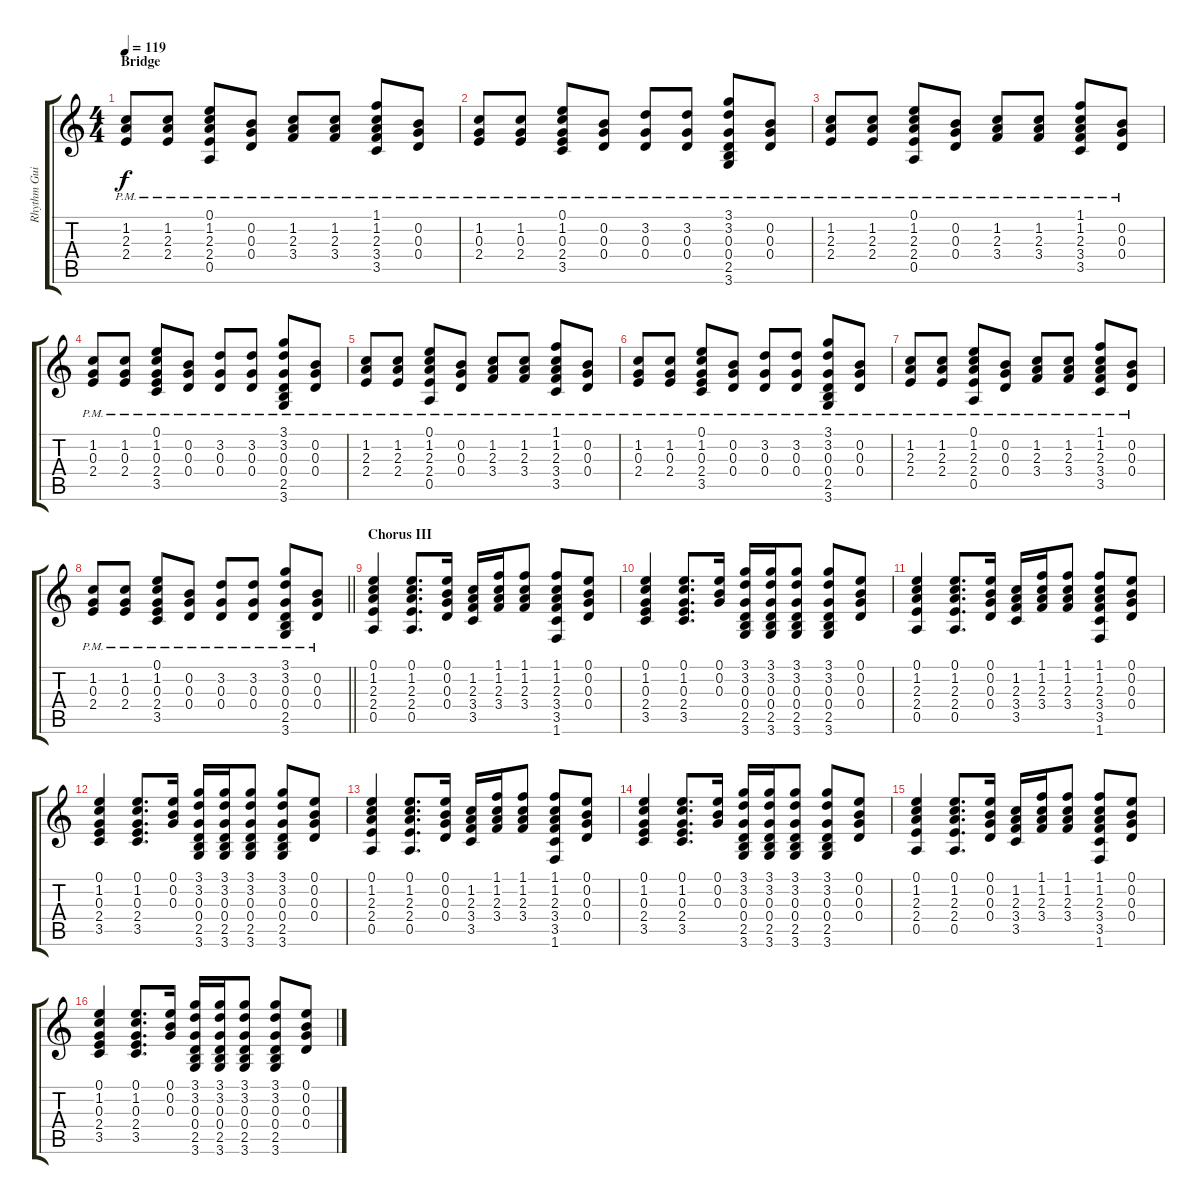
\track ("Rhythm Guitar" "Rhythm Gui") {instrument acousticguitarsteel}
\staff {score tabs}
\tuning (E4 B3 G3 D3 A2 E2) {hide}
\ts (4 4)
\section ("" "Bridge")
\tempo 119
\clef g2
\ks c
(1.2{pm} 2.3{pm} 2.4{pm}).8{dy f} (1.2{pm} 2.3{pm} 2.4{pm}).8 (0.1{pm} 1.2{pm} 2.3{pm} 2.4{pm} 0.5{pm}).8 (0.2{pm} 0.3{pm} 0.4{pm}).8 (1.2{pm} 2.3{pm} 3.4{pm}).8 (1.2{pm} 2.3{pm} 3.4{pm}).8 (1.1{pm} 1.2{pm} 2.3{pm} 3.4{pm} 3.5{pm}).8 (0.2{pm} 0.3{pm} 0.4{pm}).8 |
(1.2{pm} 0.3{pm} 2.4{pm}).8 (1.2{pm} 0.3{pm} 2.4{pm}).8 (0.1{pm} 1.2{pm} 0.3{pm} 2.4{pm} 3.5{pm}).8 (0.2{pm} 0.3{pm} 0.4{pm}).8 (3.2{pm} 0.3{pm} 0.4{pm}).8 (3.2{pm} 0.3{pm} 0.4{pm}).8 (3.1{pm} 3.2{pm} 0.3{pm} 0.4{pm} 2.5{pm} 3.6{pm}).8 (0.2{pm} 0.3{pm} 0.4{pm}).8 |
(1.2{pm} 2.3{pm} 2.4{pm}).8 (1.2{pm} 2.3{pm} 2.4{pm}).8 (0.1{pm} 1.2{pm} 2.3{pm} 2.4{pm} 0.5{pm}).8 (0.2{pm} 0.3{pm} 0.4{pm}).8 (1.2{pm} 2.3{pm} 3.4{pm}).8 (1.2{pm} 2.3{pm} 3.4{pm}).8 (1.1{pm} 1.2{pm} 2.3{pm} 3.4{pm} 3.5{pm}).8 (0.2{pm} 0.3{pm} 0.4{pm}).8 |
(1.2{pm} 0.3{pm} 2.4{pm}).8 (1.2{pm} 0.3{pm} 2.4{pm}).8 (0.1{pm} 1.2{pm} 0.3{pm} 2.4{pm} 3.5{pm}).8 (0.2{pm} 0.3{pm} 0.4{pm}).8 (3.2{pm} 0.3{pm} 0.4{pm}).8 (3.2{pm} 0.3{pm} 0.4{pm}).8 (3.1{pm} 3.2{pm} 0.3{pm} 0.4{pm} 2.5{pm} 3.6{pm}).8 (0.2{pm} 0.3{pm} 0.4{pm}).8 |
(1.2{pm} 2.3{pm} 2.4{pm}).8 (1.2{pm} 2.3{pm} 2.4{pm}).8 (0.1{pm} 1.2{pm} 2.3{pm} 2.4{pm} 0.5{pm}).8 (0.2{pm} 0.3{pm} 0.4{pm}).8 (1.2{pm} 2.3{pm} 3.4{pm}).8 (1.2{pm} 2.3{pm} 3.4{pm}).8 (1.1{pm} 1.2{pm} 2.3{pm} 3.4{pm} 3.5{pm}).8 (0.2{pm} 0.3{pm} 0.4{pm}).8 |
(1.2{pm} 0.3{pm} 2.4{pm}).8 (1.2{pm} 0.3{pm} 2.4{pm}).8 (0.1{pm} 1.2{pm} 0.3{pm} 2.4{pm} 3.5{pm}).8 (0.2{pm} 0.3{pm} 0.4{pm}).8 (3.2{pm} 0.3{pm} 0.4{pm}).8 (3.2{pm} 0.3{pm} 0.4{pm}).8 (3.1{pm} 3.2{pm} 0.3{pm} 0.4{pm} 2.5{pm} 3.6{pm}).8 (0.2{pm} 0.3{pm} 0.4{pm}).8 |
(1.2{pm} 2.3{pm} 2.4{pm}).8 (1.2{pm} 2.3{pm} 2.4{pm}).8 (0.1{pm} 1.2{pm} 2.3{pm} 2.4{pm} 0.5{pm}).8 (0.2{pm} 0.3{pm} 0.4{pm}).8 (1.2{pm} 2.3{pm} 3.4{pm}).8 (1.2{pm} 2.3{pm} 3.4{pm}).8 (1.1{pm} 1.2{pm} 2.3{pm} 3.4{pm} 3.5{pm}).8 (0.2{pm} 0.3{pm} 0.4{pm}).8 |
\barLineRight lightlight
(1.2{pm} 0.3{pm} 2.4{pm}).8 (1.2{pm} 0.3{pm} 2.4{pm}).8 (0.1{pm} 1.2{pm} 0.3{pm} 2.4{pm} 3.5{pm}).8 (0.2{pm} 0.3{pm} 0.4{pm}).8 (3.2{pm} 0.3{pm} 0.4{pm}).8 (3.2{pm} 0.3{pm} 0.4{pm}).8 (3.1{pm} 3.2{pm} 0.3{pm} 0.4{pm} 2.5{pm} 3.6{pm}).8 (0.2{pm} 0.3{pm} 0.4{pm}).8 |
\section ("" "Chorus III")
(0.1 1.2 2.3 2.4 0.5).4 (0.1 1.2 2.3 2.4 0.5).8{d} (0.1 0.2 0.3 0.4).16 (1.2 2.3 3.4 3.5).16 (1.1 1.2 2.3 3.4).16 (1.1 1.2 2.3 3.4).8 (1.1 1.2 2.3 3.4 3.5 1.6).8 (0.1 0.2 0.3 0.4).8 |
(0.1 1.2 0.3 2.4 3.5).4 (0.1 1.2 0.3 2.4 3.5).8{d} (0.1 0.2 0.3).16 (3.1 3.2 0.3 0.4 2.5 3.6).16 (3.1 3.2 0.3 0.4 2.5 3.6).16 (3.1 3.2 0.3 0.4 2.5 3.6).8 (3.1 3.2 0.3 0.4 2.5 3.6).8 (0.1 0.2 0.3 0.4).8 |
(0.1 1.2 2.3 2.4 0.5).4 (0.1 1.2 2.3 2.4 0.5).8{d} (0.1 0.2 0.3 0.4).16 (1.2 2.3 3.4 3.5).16 (1.1 1.2 2.3 3.4).16 (1.1 1.2 2.3 3.4).8 (1.1 1.2 2.3 3.4 3.5 1.6).8 (0.1 0.2 0.3 0.4).8 |
(0.1 1.2 0.3 2.4 3.5).4 (0.1 1.2 0.3 2.4 3.5).8{d} (0.1 0.2 0.3).16 (3.1 3.2 0.3 0.4 2.5 3.6).16 (3.1 3.2 0.3 0.4 2.5 3.6).16 (3.1 3.2 0.3 0.4 2.5 3.6).8 (3.1 3.2 0.3 0.4 2.5 3.6).8 (0.1 0.2 0.3 0.4).8 |
(0.1 1.2 2.3 2.4 0.5).4 (0.1 1.2 2.3 2.4 0.5).8{d} (0.1 0.2 0.3 0.4).16 (1.2 2.3 3.4 3.5).16 (1.1 1.2 2.3 3.4).16 (1.1 1.2 2.3 3.4).8 (1.1 1.2 2.3 3.4 3.5 1.6).8 (0.1 0.2 0.3 0.4).8 |
(0.1 1.2 0.3 2.4 3.5).4 (0.1 1.2 0.3 2.4 3.5).8{d} (0.1 0.2 0.3).16 (3.1 3.2 0.3 0.4 2.5 3.6).16 (3.1 3.2 0.3 0.4 2.5 3.6).16 (3.1 3.2 0.3 0.4 2.5 3.6).8 (3.1 3.2 0.3 0.4 2.5 3.6).8 (0.1 0.2 0.3 0.4).8 |
(0.1 1.2 2.3 2.4 0.5).4 (0.1 1.2 2.3 2.4 0.5).8{d} (0.1 0.2 0.3 0.4).16 (1.2 2.3 3.4 3.5).16 (1.1 1.2 2.3 3.4).16 (1.1 1.2 2.3 3.4).8 (1.1 1.2 2.3 3.4 3.5 1.6).8 (0.1 0.2 0.3 0.4).8 |
(0.1 1.2 0.3 2.4 3.5).4 (0.1 1.2 0.3 2.4 3.5).8{d} (0.1 0.2 0.3).16 (3.1 3.2 0.3 0.4 2.5 3.6).16 (3.1 3.2 0.3 0.4 2.5 3.6).16 (3.1 3.2 0.3 0.4 2.5 3.6).8 (3.1 3.2 0.3 0.4 2.5 3.6).8 (0.1 0.2 0.3 0.4).8
